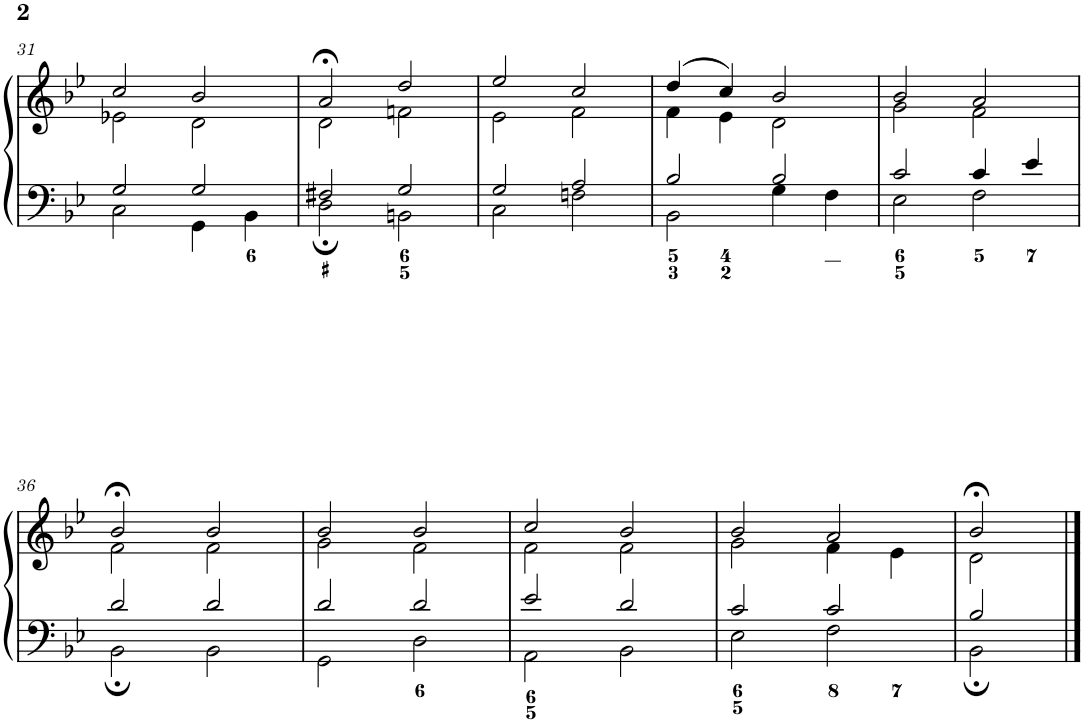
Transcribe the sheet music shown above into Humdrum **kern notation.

**kern	**kern
*part1	*part1
*staff2	*staff1
*I"Piano	*
*I'Pno.	*
!!LO:PB:g=z
*clefF4	*clefG2
*k[b-e-]	*k[b-e-]
*M4/4	*M4/4
*met(c)	*met(c)
=31	=31
*^	*^
2G/	2C\	2cc/	2e-X\
2G/	4GG\	2b-/	2d\
.	4BB-\	.	.
=32	=32	=32	=32
2F#X/	2D;\	2a;</	2d\
2G/	2BBn\	2dd/	2fn\
=33	=33	=33	=33
2G/	2C\	2ee-/	2e-\
2A/	2Fn\	2cc/	2f\
=34	=34	=34	=34
2B-/	2BB-\	(4dd/	4f\
.	.	4cc/)	4e-\
2B-/	4G\	2b-/	2d\
.	4F\	.	.
=35	=35	=35	=35
2c/	2E-\	2b-/	2g\
4c/	2F\	2a/	2f\
4e-/	.	.	.
!!LO:LB:g=z	!!
=36	=36	=36	=36
2d/	2BB-;\	2b-;</	2f\
2d/	2BB-\	2b-/	2f\
=37	=37	=37	=37
2d/	2GG\	2b-/	2g\
2d/	2D\	2b-/	2f\
=38	=38	=38	=38
2e-/	2AA\	2cc/	2f\
2d/	2BB-\	2b-/	2f\
=39	=39	=39	=39
2c/	2E-\	2b-/	2g\
2c/	2F\	2a/	4f\
.	.	.	4e-\
=40	=40	=40	=40
2B-/	2BB-;\	2b-;</	2d\
*v	*v	*	*
*	*v	*v
==	==
*-	*-
